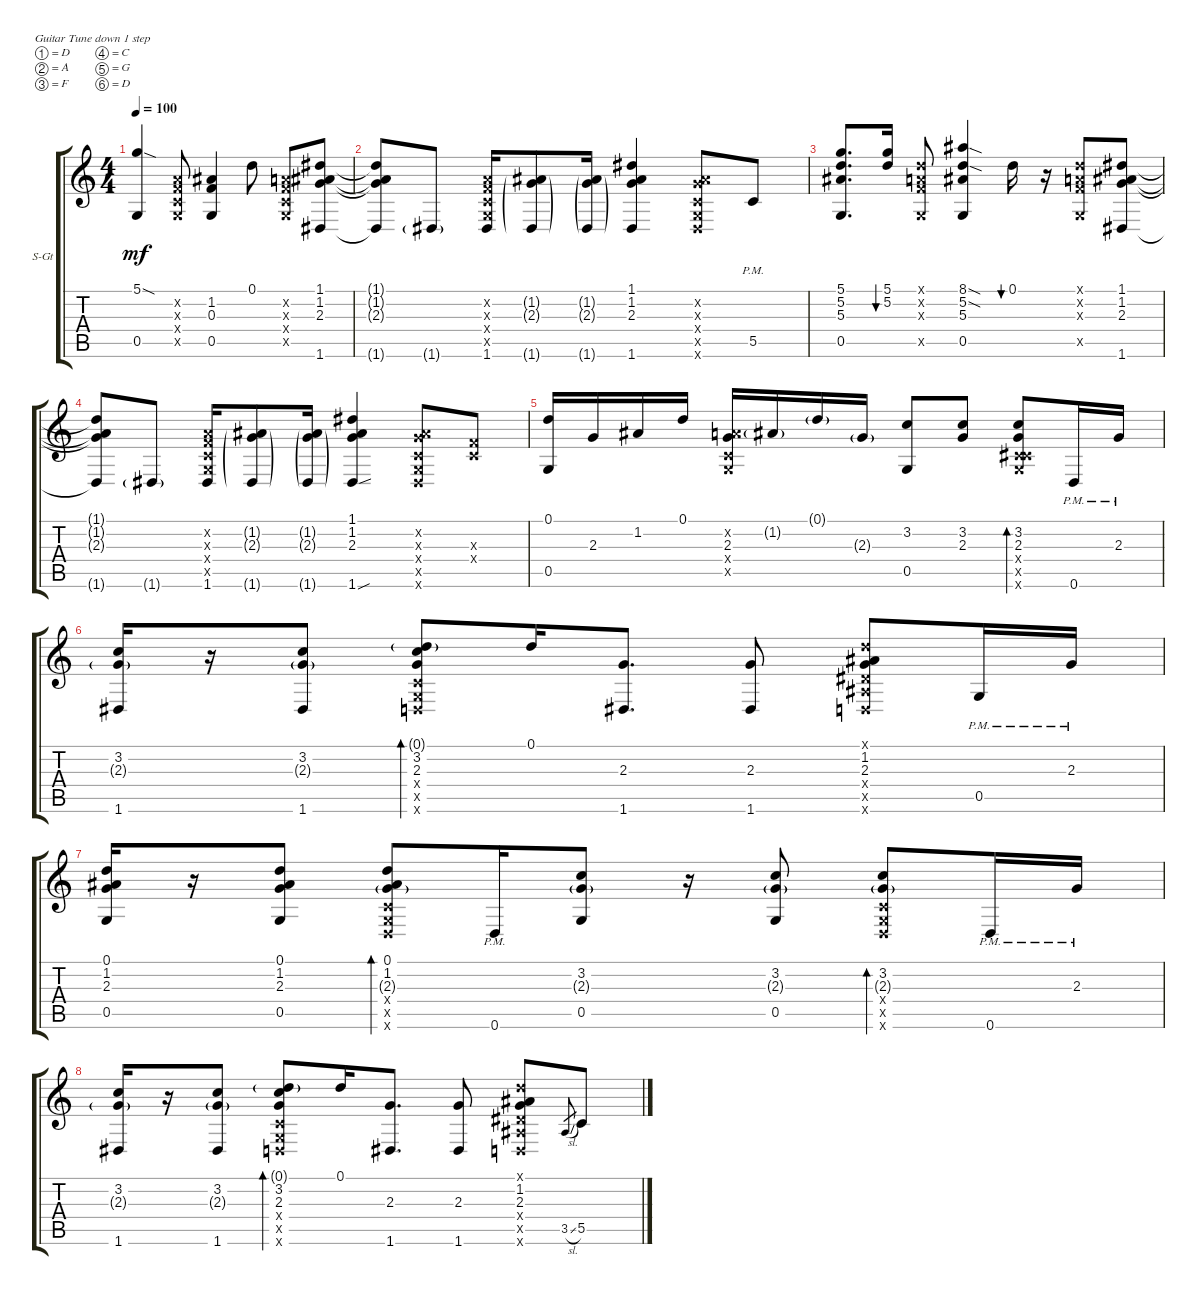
\defaultSystemsLayout 4
\bracketExtendMode groupsimilarinstruments
\firstSystemTrackNameOrientation horizontal
\otherSystemsTrackNameOrientation horizontal
\track ("Steel Guitar" "S-Gt") {instrument acousticguitarsteel}
\staff {score tabs}
\tuning (D4 A3 F3 C3 G2 D2)
\ts (4 4)
\tempo 100
\clef g2
\ks c
(0.5 5.1{sod}).4{dy mf} (0.4{x} 0.3{x} 0.2{x} 0.5{x}).8 (1.2 0.3 0.5).4 0.1.8 (0.4{x} 0.3{x} 0.2{x} 0.5{x}).8 (1.6 1.1 1.2 2.3).8 |
(1.6{t} 2.3{t} 1.2{t} 1.1{t}).8 1.6{g}.8 (0.5{x} 0.4{x} 0.3{x} 0.2{x} 1.6).16 (1.2{g} 2.3{g} 1.6{g}).8 (1.2{g} 2.3{g} 1.6{g}).16 (1.2 2.3 1.6 1.1).4 (1.2{x} 2.3{x} 1.6{x} 0.5{x} 0.4{x}).8 5.5{pm}.8 |
(0.5 5.1 5.2 5.3).8{d} (5.1 5.2).16{bu 30} (0.2{x} 0.1{x} 0.3{x} 0.5{x}).8 (8.1{sod} 5.2{sod} 5.3 0.5).4 0.1.16{bu 30} r.16 (0.1{x} 0.2{x} 0.3{x} 0.5{x}).8 (1.2 2.3 1.6 1.1).8 |
(1.6{t} 2.3{t} 1.2{t} 1.1{t}).8 1.6{g}.8 (0.5{x} 0.4{x} 0.3{x} 0.2{x} 1.6).16 (1.2{g} 2.3{g} 1.6{g}).8 (1.2{g} 2.3{g} 1.6{g}).16 (1.2 2.3 1.6{sou} 1.1).4 (1.2{x} 2.3{x} 1.6{x} 0.5{x} 0.4{x}).8 (0.3{x} 0.4{x}).8 |
(0.5 0.1).16 2.3.16 1.2.16 0.1.16 (0.4{x} 0.5{x} 0.2{x} 2.3).16 1.2{g}.16 0.1{g}.16 2.3{g}.16 (3.2 0.5).8 (3.2 2.3).8 (3.2 2.3 0.4{x} 0.5{x} 11.6{x}).8{bd 30} 0.6{pm}.16 2.3{pm}.16 |
(1.6 2.3{g} 3.2).16 r.16 (1.6 2.3{g} 3.2).8 (2.3 3.2 0.4{x} 0.5{x} 0.6{x} 0.1{g}).8{bd 30} 0.1.16 (1.6 2.3).8{d} (1.6 2.3).8 (1.2 3.4{x} 0.6{x} 3.5{x} 0.1{x} 2.3).8 0.5{pm}.16 2.3{pm}.16 |
(0.5 0.1 1.2 2.3).16 r.16 (2.3 1.2 0.5 0.1).8 (2.3{g} 1.2 0.4{x} 0.5{x} 0.6{x} 0.1).8{bd 30} 0.6{pm}.16 (3.2 2.3{g} 0.5).8 r.16 (0.5 3.2 2.3{g}).8 (0.6{x} 0.5{x} 0.4{x} 2.3{g} 3.2).8{bd 30} 0.6{pm}.16 2.3{pm}.16 |
(1.6 2.3{g} 3.2).16 r.16 (1.6 2.3{g} 3.2).8 (2.3 3.2 0.4{x} 0.5{x} 0.6{x} 0.1{g}).8{bd 30} 0.1.16 (1.6 2.3).8{d} (1.6 2.3).8 (1.2 3.4{x} 0.6{x} 3.5{x} 0.1{x} 2.3).8 3.5{sl}.8{gr} 5.5.8
